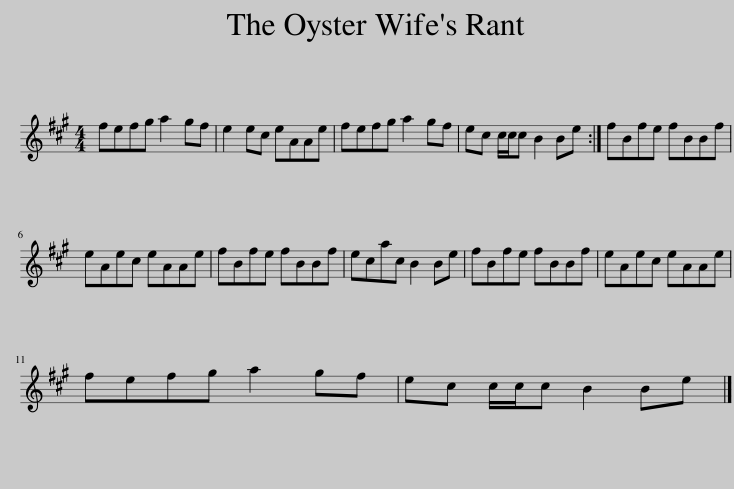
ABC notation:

X:1
L:1/8
M:4/4
I:linebreak $
K:A
V:1 treble
V:1
 fefg a2 gf | e2 ec eAAe | fefg a2 gf | ec c/c/c B2 Be :| fBfe fBBf |$ %5
 eAec eAAe | fBfe fBBf | ecac B2 Be | fBfe fBBf | eAec eAAe |$ %10
 fefg a2 gf | ec c/c/c B2 Be |] %12
